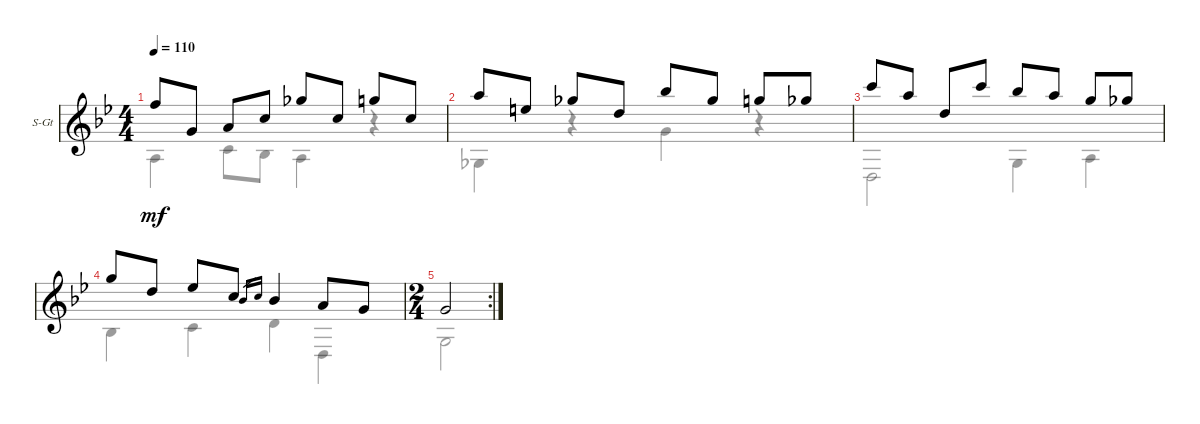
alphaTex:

\defaultSystemsLayout 4
\bracketExtendMode groupsimilarinstruments
\firstSystemTrackNameOrientation horizontal
\otherSystemsTrackNameOrientation horizontal
\track ("Steel Guitar" "S-Gt") {instrument acousticguitarsteel}
\staff {score}
\tuning (E4 B3 G3 D3 G2 D2)
\voice
\ts (4 4)
\tempo 110
\clef g2
\ks bb
1.1.8{dy mf} 0.3.8 2.3.8 1.2.8 2.1.8 1.2.8 3.1.8 1.2.8 |
5.1.8 5.2.8 7.2.8 3.2.8 6.1.8 7.2.8 8.2.8 7.2.8 |
8.1.8 10.2.8 7.3.8 8.1.8 6.1.8 5.1.8 3.1.8 2.1.8 |
3.1.8 3.2.8 4.2.8 1.2.8 3.3.16{gr} 5.3.16{gr} 3.3.4 2.3.8 5.4.8 |
\rc 2
\ts (2 4)
5.4.2
\voice
\clef g2
\ottava regular
\simile none
\ks bb
2.5.4{dy mf} 5.5.8 3.5.8 2.5.4 r.4 |
4.6.4 r.4 0.3.4 r.4 |
0.6.2 0.5.4 2.5.4 |
3.5.4 5.5.4 0.4.4 0.6.4 |
5.6.2
